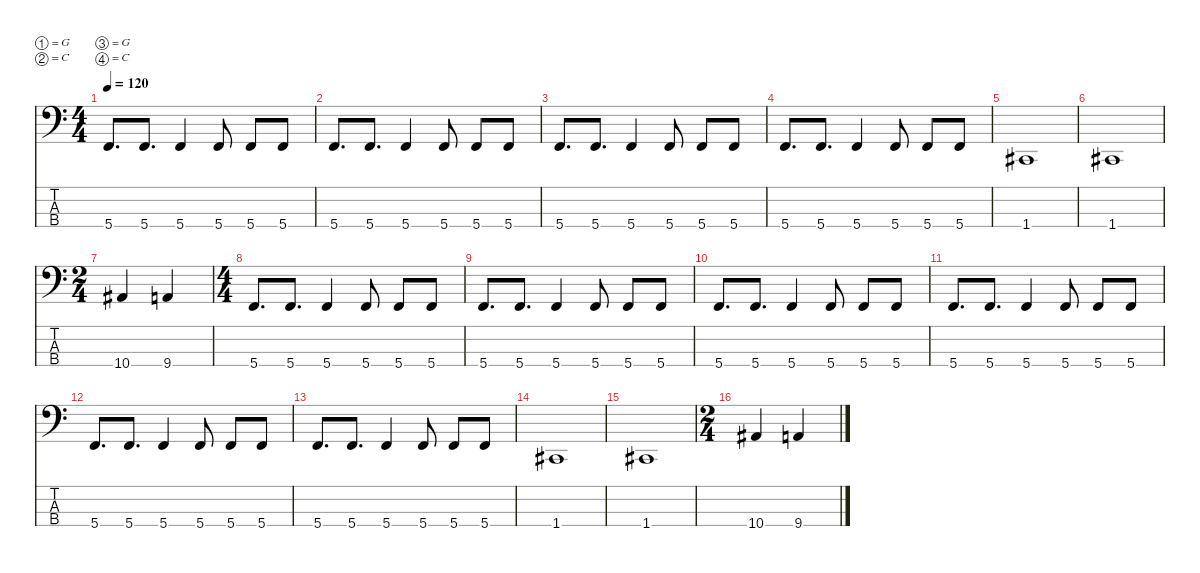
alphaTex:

\defaultSystemsLayout 4
\hideDynamics
\bracketExtendMode nobrackets
\singleTrackTrackNamePolicy hidden
\multiTrackTrackNamePolicy hidden
\firstSystemTrackNameMode fullname
\firstSystemTrackNameOrientation horizontal
\otherSystemsTrackNameOrientation horizontal
\track ("BASS" "el.bs.") {defaultSystemsLayout 8 instrument electricbassfinger}
\staff {score tabs}
\tuning (G2 C2 G1 C1)
\ts (4 4)
\tempo 120
\clef f4
\ks c
5.4.8{d dy f beam Up} 5.4.8{d beam Up} 5.4.4{beam Up} 5.4.8{beam Up} 5.4.8{beam Up} 5.4.8{beam Up} |
5.4.8{d beam Up} 5.4.8{d beam Up} 5.4.4{beam Up} 5.4.8{beam Up} 5.4.8{beam Up} 5.4.8{beam Up} |
5.4.8{d beam Up} 5.4.8{d beam Up} 5.4.4{beam Up} 5.4.8{beam Up} 5.4.8{beam Up} 5.4.8{beam Up} |
5.4.8{d beam Up} 5.4.8{d beam Up} 5.4.4{beam Up} 5.4.8{beam Up} 5.4.8{beam Up} 5.4.8{beam Up} |
1.4{acc #}.1{beam Up} |
1.4{acc #}.1{beam Up} |
\ts (2 4)
\beaming (8 2 2)
10.4{acc #}.4{beam Up} 9.4.4{beam Up} |
\ts (4 4)
\beaming (8 2 2 2 2)
5.4.8{d beam Up} 5.4.8{d beam Up} 5.4.4{beam Up} 5.4.8{beam Up} 5.4.8{beam Up} 5.4.8{beam Up} |
5.4.8{d beam Up} 5.4.8{d beam Up} 5.4.4{beam Up} 5.4.8{beam Up} 5.4.8{beam Up} 5.4.8{beam Up} |
5.4.8{d beam Up} 5.4.8{d beam Up} 5.4.4{beam Up} 5.4.8{beam Up} 5.4.8{beam Up} 5.4.8{beam Up} |
5.4.8{d beam Up} 5.4.8{d beam Up} 5.4.4{beam Up} 5.4.8{beam Up} 5.4.8{beam Up} 5.4.8{beam Up} |
5.4.8{d beam Up} 5.4.8{d beam Up} 5.4.4{beam Up} 5.4.8{beam Up} 5.4.8{beam Up} 5.4.8{beam Up} |
5.4.8{d beam Up} 5.4.8{d beam Up} 5.4.4{beam Up} 5.4.8{beam Up} 5.4.8{beam Up} 5.4.8{beam Up} |
1.4{acc #}.1{beam Up} |
1.4{acc #}.1{beam Up} |
\ts (2 4)
\beaming (8 2 2)
10.4{acc #}.4{beam Up} 9.4.4{beam Up}
